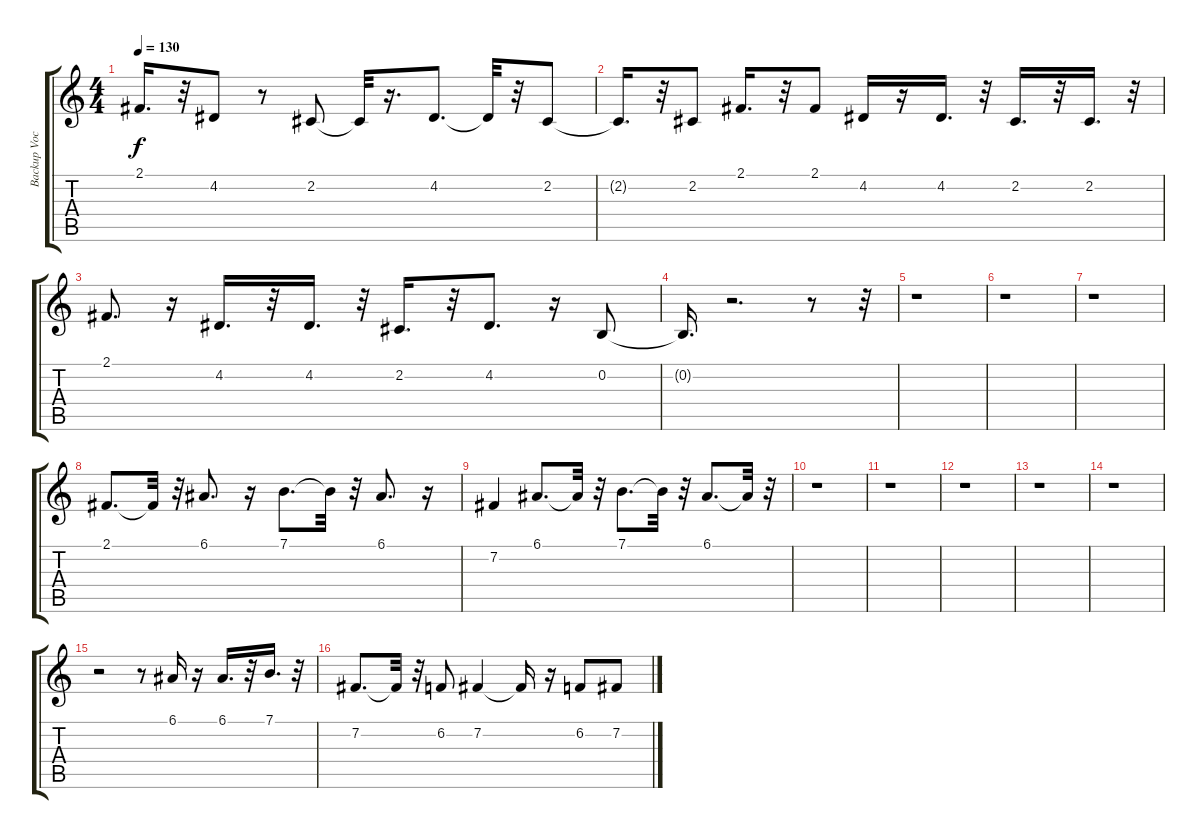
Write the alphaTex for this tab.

\track ("Backup Vocals" "Backup Voc") {instrument voiceoohs}
\staff {score tabs}
\tuning (E4 B3 G3 D3 A2 E2) {hide}
\ts (4 4)
\tempo 130
\clef g2
\ks c
2.1.16{d dy f} r.32 4.2.8 r.8 2.2.8 2.2{t}.32 r.16{d} 4.2.8{d} 4.2{t}.32 r.32 2.2.8 |
2.2{t}.16{d} r.32 2.2.8 2.1.16{d} r.32 2.1.8 4.2.16 r.16 4.2.16{d} r.32 2.2.16{d} r.32 2.2.16{d} r.32 |
2.1.8{d} r.16 4.2.16{d} r.32 4.2.16{d} r.32 2.2.16{d} r.32 4.2.8{d} r.16 0.2.8 |
0.2{t}.16{d} r.2{d} r.8 r.32 |
r.1 |
r.1 |
r.1 |
2.1.8{d} 2.1{t}.32 r.32 6.1.8{d} r.16 7.1.8{d} 7.1{t}.32 r.32 6.1.8{d} r.16 |
7.2.4 6.1.8{d} 6.1{t}.32 r.32 7.1.8{d} 7.1{t}.32 r.32 6.1.8{d} 6.1{t}.32 r.32 |
r.1 |
r.1 |
r.1 |
r.1 |
r.1 |
r.2 r.8 6.1.16 r.16 6.1.16{d} r.32 7.1.16{d} r.32 |
7.2.8{d} 7.2{t}.32 r.32 6.2.8 7.2.4 7.2{t}.16 r.16 6.2.8 7.2.8
